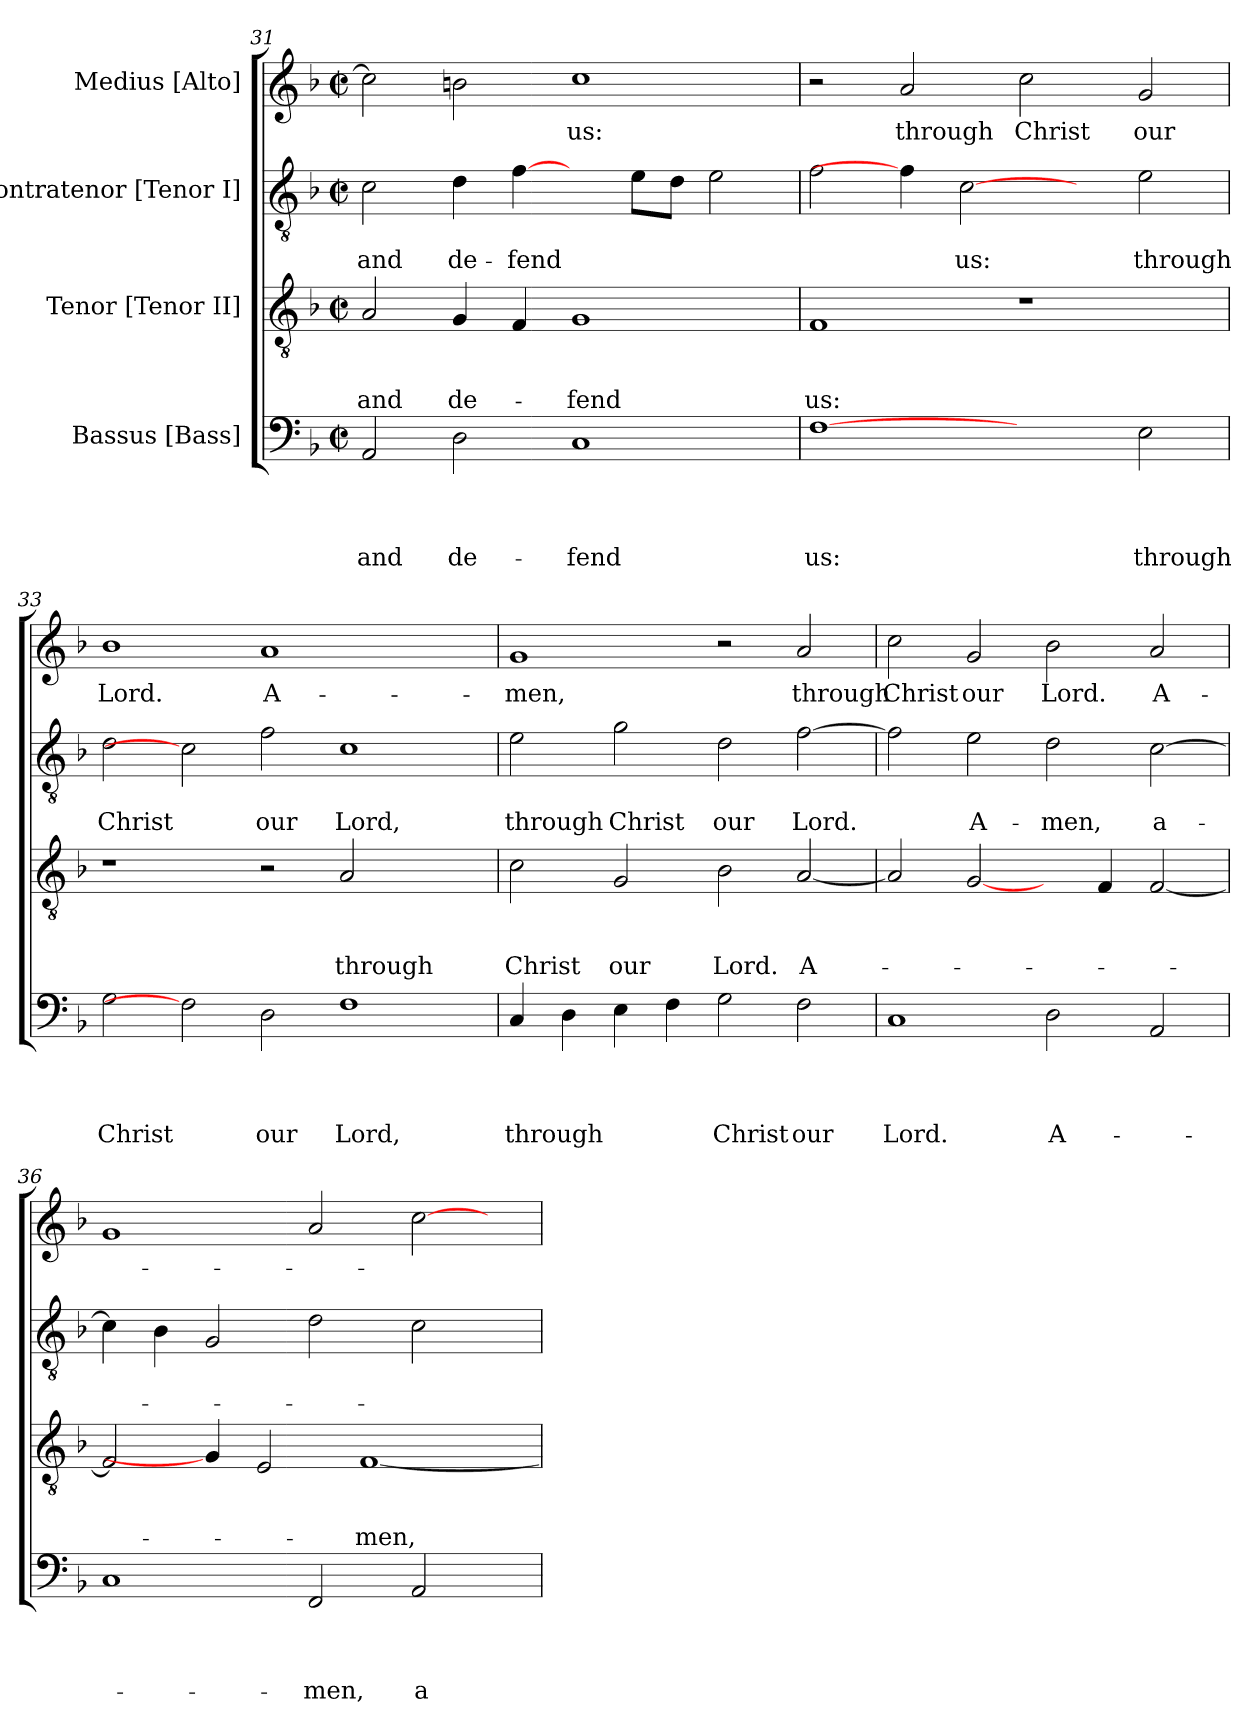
**kern	**text	**text	**text	**text	**kern	**text	**text	**text	**kern	**text	**text	**kern	**text
*part4	*part4	*part4	*part4	*part4	*part3	*part3	*part3	*part3	*part2	*part2	*part2	*part1	*part1
*staff4	*staff4	*staff4	*staff4	*staff4	*staff3	*staff3	*staff3	*staff3	*staff2	*staff2	*staff2	*staff1	*staff1
*I"Bassus [Bass]	*	*	*	*	*I"Tenor [Tenor II]	*	*	*	*I"Contratenor [Tenor I]	*	*	*I"Medius [Alto]	*
*clefF4	*	*	*	*	*clefGv2	*	*	*	*clefGv2	*	*	*clefG2	*
*k[b-]	*	*	*	*	*k[b-]	*	*	*	*k[b-]	*	*	*k[b-]	*
*F:	*	*	*	*	*F:	*	*	*	*F:	*	*	*F:	*
*M2/2	*	*	*	*	*M2/2	*	*	*	*M2/2	*	*	*M2/2	*
*met(c|)	*	*	*	*	*met(c|)	*	*	*	*met(c|)	*	*	*met(c|)	*
=31	=31	=31	=31	=31	=31	=31	=31	=31	=31	=31	=31	=31	=31
!	!	!	!	!LO:LY:b	!	!	!	!LO:LY:b	!	!	!LO:LY:b	!	!
2AA/	.	.	.	and	2A/	.	.	and	2c\	.	and	2cc\]	.
!	!	!	!	!LO:LY:b	!	!	!	!LO:LY:b	!	!	!LO:LY:b	!	!
2D\	.	.	.	de-	4G/	.	.	de-	4d\	.	de-	2bn\	.
!	!	!	!	!	!	!	!	!	!	!	!LO:LY:b	!	!
.	.	.	.	.	4F/	.	.	.	[4f\	.	-fend	.	.
!	!	!	!	!LO:LY:b	!	!	!	!LO:LY:b	!	!	!	!	!LO:LY:b
1C	.	.	.	-fend	1G	.	.	-fend	4ryy	.	.	1cc	us:
.	.	.	.	.	.	.	.	.	8e\L	.	.	.	.
.	.	.	.	.	.	.	.	.	8d\J	.	.	.	.
.	.	.	.	.	.	.	.	.	2e\	.	.	.	.
!!LO:PB:g=z
=32	=32	=32	=32	=32	=32	=32	=32	=32	=32	=32	=32	=32	=32
!	!	!	!	!LO:LY:b	!	!	!	!LO:LY:b	!	!	!	!	!
[1F	.	.	.	us:	1F	.	.	us:	2f\	.	.	2r	.
!	!	!	!	!	!	!	!	!	!	!	!	!	!LO:LY:b
.	.	.	.	.	.	.	.	.	4f\]	.	.	2a/	through
!	!	!	!	!	!	!	!	!	!	!	!LO:LY:b	!	!
.	.	.	.	.	.	.	.	.	[2c	.	us:	.	.
!	!	!	!	!	!	!	!	!	!	!	!	!	!LO:LY:b
2ryy	.	.	.	.	1r	.	.	.	.	.	.	2cc\	Christ
.	.	.	.	.	.	.	.	.	4ryy	.	.	.	.
!	!	!	!	!LO:LY:b	!	!	!	!	!	!	!LO:LY:b	!	!LO:LY:b
2E\	.	.	.	through	.	.	.	.	2e\	.	through	2g/	our
=33	=33	=33	=33	=33	=33	=33	=33	=33	=33	=33	=33	=33	=33
!	!	!	!	!LO:LY:b	!	!	!	!	!	!	!LO:LY:b	!	!LO:LY:b
2G\	.	.	.	Christ	1r	.	.	.	2d\	.	Christ	1b-	Lord.
2F]	.	.	.	.	.	.	.	.	2c]	.	.	.	.
!	!	!	!	!LO:LY:b	!	!	!	!	!	!	!LO:LY:b	!	!LO:LY:b
2D\	.	.	.	our	2r	.	.	.	2f\	.	our	1a	A-
!	!	!	!	!LO:LY:b	!	!	!	!LO:LY:b	!	!	!LO:LY:b	!	!
1F	.	.	.	Lord,	2A/	.	.	through	1c	.	Lord,	.	.
.	.	.	.	.	2ryy	.	.	.	.	.	.	2ryy	.
=34	=34	=34	=34	=34	=34	=34	=34	=34	=34	=34	=34	=34	=34
!	!	!	!	!LO:LY:b	!	!	!	!LO:LY:b	!	!	!LO:LY:b	!	!LO:LY:b
4C/	.	.	.	through	2c\	.	.	Christ	2e\	.	through	1g	-men,
4D\	.	.	.	.	.	.	.	.	.	.	.	.	.
!	!	!	!	!	!	!	!	!LO:LY:b	!	!	!LO:LY:b	!	!
4E\	.	.	.	.	2G/	.	.	our	2g\	.	Christ	.	.
4F\	.	.	.	.	.	.	.	.	.	.	.	.	.
!	!	!	!	!LO:LY:b	!	!	!	!LO:LY:b	!	!	!LO:LY:b	!	!
2G\	.	.	.	Christ	2B-\	.	.	Lord.	2d\	.	our	2r	.
!	!	!	!	!LO:LY:b	!	!	!	!LO:LY:b	!	!	!LO:LY:b	!	!LO:LY:b
2F\	.	.	.	our	[<2A/	.	.	A-	[<2f\	.	Lord.	2a/	through
!!LO:LB:g=z
=35	=35	=35	=35	=35	=35	=35	=35	=35	=35	=35	=35	=35	=35
!	!	!	!	!LO:LY:b	!	!	!	!	!	!	!	!	!LO:LY:b
1C	.	.	.	Lord.	2A/]	.	.	.	2f\]	.	.	2cc\	Christ
!	!	!	!	!	!	!	!	!	!	!	!LO:LY:b	!	!LO:LY:b
.	.	.	.	.	[2G/	.	.	.	2e\	.	A-	2g/	our
!	!	!	!	!LO:LY:b	!	!	!	!	!	!	!LO:LY:b	!	!LO:LY:b
2D\	.	.	.	A-	4ryy	.	.	.	2d\	.	-men,	2b-\	Lord.
.	.	.	.	.	4F/	.	.	.	.	.	.	.	.
!	!	!	!	!	!	!	!	!	!	!	!LO:LY:b	!	!LO:LY:b
2AA/	.	.	.	.	[<2F/	.	.	.	[>2c\	.	a-	2a/	A-
=36	=36	=36	=36	=36	=36	=36	=36	=36	=36	=36	=36	=36	=36
1C	.	.	.	.	2F/]	.	.	.	4c\]	.	.	1g	.
.	.	.	.	.	.	.	.	.	4B-\	.	.	.	.
.	.	.	.	.	4G/]	.	.	.	2G/	.	.	.	.
.	.	.	.	.	2E/	.	.	.	.	.	.	.	.
!	!	!	!	!LO:LY:b	!	!	!	!	!	!	!	!	!
2FF/	.	.	.	-men,	.	.	.	.	2d\	.	.	2a/	.
!	!	!	!	!	!	!	!	!LO:LY:b	!	!	!	!	!
.	.	.	.	.	[<1F	.	.	-men,	.	.	.	.	.
!	!	!	!	!LO:LY:b	!	!	!	!	!	!	!	!	!
2AA/	.	.	.	a-	.	.	.	.	2c\	.	.	[>2cc\	.
4ryy	.	.	.	.	.	.	.	.	4ryy	.	.	4ryy	.
=	=	=	=	=	=	=	=	=	=	=	=	=	=
*-	*-	*-	*-	*-	*-	*-	*-	*-	*-	*-	*-	*-	*-
